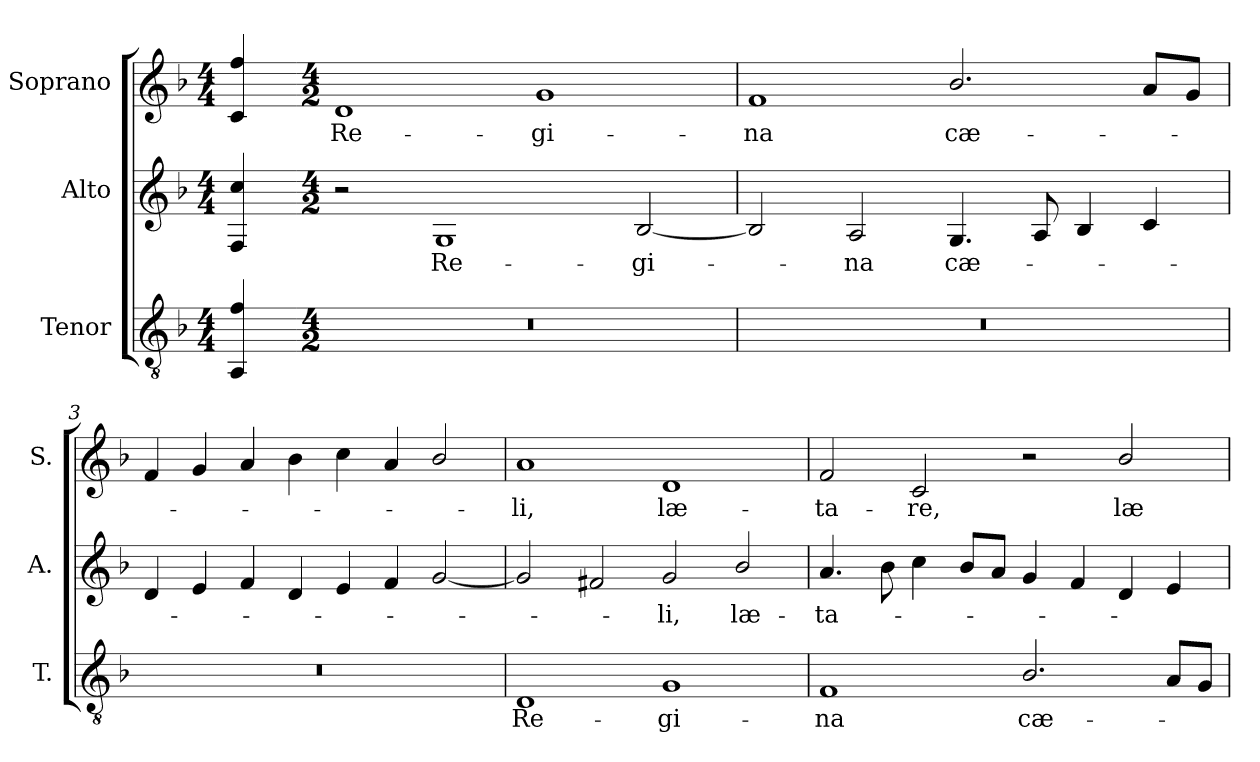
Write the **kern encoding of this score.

**kern	**text	**kern	**text	**kern	**text
*part3	*part3	*part2	*part2	*part1	*part1
*staff3	*staff3	*staff2	*staff2	*staff1	*staff1
*I"Tenor	*	*I"Alto	*	*I"Soprano	*
*I'T.	*	*I'A.	*	*I'S.	*
!!LO:PB:g=z
*clefGv2	*	*clefG2	*	*clefG2	*
*ITrd7c12	*	*	*	*	*
*k[b-]	*	*k[b-]	*	*k[b-]	*
*F:	*	*F:	*	*F:	*
*M4/4	*	*M4/4	*	*M4/4	*
=	=	=	=	=	=
4AAAi/ 4Fi	.	4Fi/ 4cci	.	4ci/ 4ffi	.
=1-	=1-	=1-	=1-	=1-	=1-
*M4/2	*	*M4/2	*	*M4/2	*
!LO:N:vis=1	!	!	!	!	!
!	!	!	!	!	!LO:LY:b:color=#000000
0r	.	2r	.	1di	Re-
!	!	!	!LO:LY:b:color=#000000	!	!
.	.	1Gi	Re-	.	.
!	!	!	!	!	!LO:LY:b:color=#000000
.	.	.	.	1gi	-gi-
!	!	!	!LO:LY:b:color=#000000	!	!
.	.	[2B-i/	-gi-	.	.
=2	=2	=2	=2	=2	=2
!LO:N:vis=1	!	!	!	!	!
!	!	!	!	!	!LO:LY:b:color=#000000
0r	.	2B-i/]	.	1fi	-na
!	!	!	!LO:LY:b:color=#000000	!	!
.	.	2Ai/	-na	.	.
!	!	!	!LO:LY:b:color=#000000	!	!
!	!	!	!	!	!LO:LY:b:color=#000000
.	.	4.Gi/	cæ-	2.b-i/	cæ-
.	.	8Ai/	.	.	.
.	.	4B-i/	.	.	.
.	.	4ci/	.	8ai/L	.
.	.	.	.	8gi/J	.
=3	=3	=3	=3	=3	=3
!LO:N:vis=1	!	!	!	!	!
0r	.	4di/	.	4fi/	.
.	.	4ei/	.	4gi/	.
.	.	4fi/	.	4ai/	.
.	.	4di/	.	4b-i\	.
.	.	4ei/	.	4cci\	.
.	.	4fi/	.	4ai/	.
.	.	[2gi/	.	2b-i/	.
=4	=4	=4	=4	=4	=4
!	!LO:LY:b:color=#000000	!	!	!	!
!	!	!	!	!	!LO:LY:b:color=#000000
1DDi	Re-	2gi/]	.	1ai	-li,
.	.	2f#Xi/	.	.	.
!	!LO:LY:b:color=#000000	!	!	!	!
!	!	!	!LO:LY:b:color=#000000	!	!
!	!	!	!	!	!LO:LY:b:color=#000000
1GGi	-gi-	2gi/	-li,	1di	læ-
!	!	!	!LO:LY:b:color=#000000	!	!
.	.	2b-i/	læ-	.	.
!!LO:LB:g=z
=5	=5	=5	=5	=5	=5
!	!LO:LY:b:color=#000000	!	!	!	!
!	!	!	!LO:LY:b:color=#000000	!	!
!	!	!	!	!	!LO:LY:b:color=#000000
1FFi	-na	4.ai/	-ta-	2fi/	-ta-
.	.	8b-i\	.	.	.
!	!	!	!	!	!LO:LY:b:color=#000000
.	.	4cci\	.	2ci/	-re,
.	.	8b-i/L	.	.	.
.	.	8ai/J	.	.	.
!	!LO:LY:b:color=#000000	!	!	!	!
2.BB-i/	cæ-	4gi/	.	2r	.
.	.	4fi/	.	.	.
!	!	!	!	!	!LO:LY:b:color=#000000
.	.	4di/	.	2b-i/	læ-
8AAi/L	.	4ei/	.	.	.
8GGi/J	.	.	.	.	.
=	=	=	=	=	=
*-	*-	*-	*-	*-	*-
